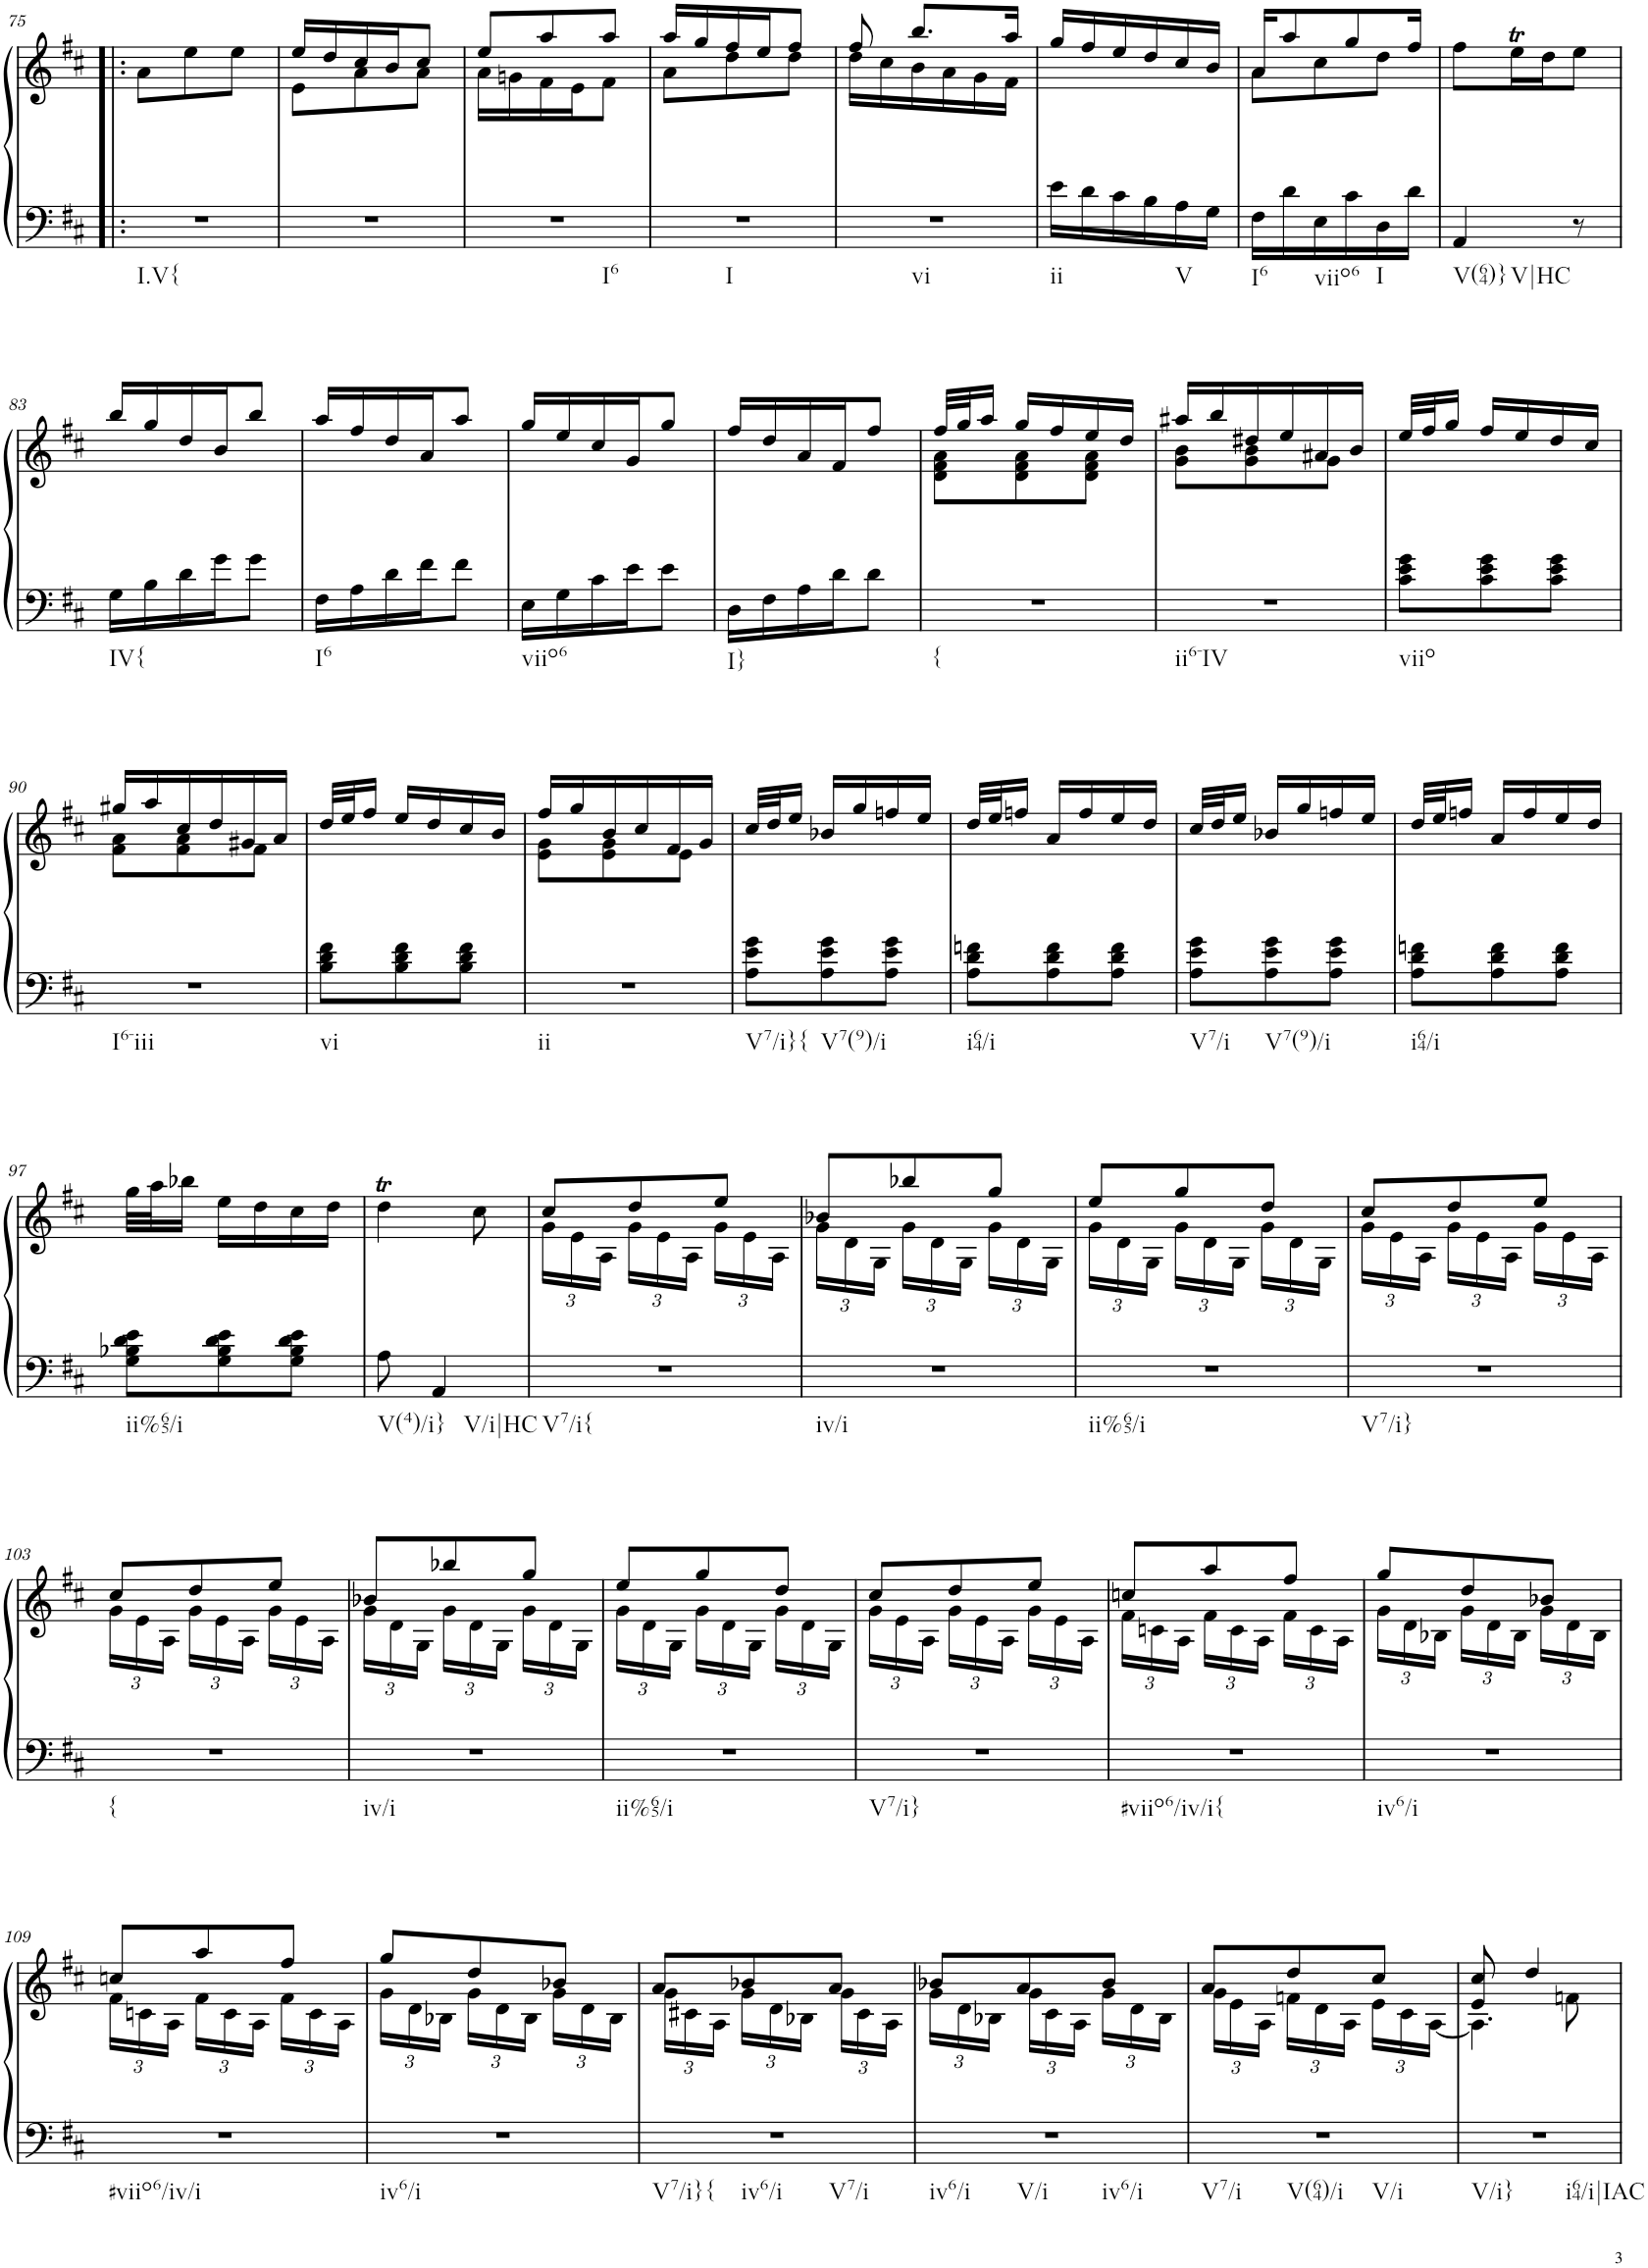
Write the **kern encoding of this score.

**kern	**kern
*part1	*part1
*staff2	*staff1
*I"Piano	*
*I'Pno.	*
!!LO:PB:g=z
*clefF4	*clefG2
*k[f#c#]	*k[f#c#]
*M3/8	*M3/8
=75!|:	=75!|:
!LO:TX:b:t=I.V{	!
4.r	8a\L
.	8ee\
.	8ee\J
=76	=76
*	*^
4.r	16ee/LL	8e\L
.	16dd/	.
.	16cc#/	8a\
.	16b/J	.
.	8cc#/J	8a\J
=77	=77	=77
!LO:TX:b:t=I6	!	!
4.r	8ee/L	16a\LL
.	.	16gn\
.	8aa/	16f#\
.	.	16e\J
.	8aa/J	8f#\J
=78	=78	=78
!LO:TX:b:t=I	!	!
4.r	16aa/LL	8a\L
.	16gg/	.
.	16ff#/	8dd\
.	16ee/J	.
.	8ff#/J	8dd\J
=79	=79	=79
!LO:TX:b:t=vi	!	!
4.r	8ff#/	16dd\LL
.	.	16cc#\
.	8.bb/L	16b\
.	.	16a\
.	.	16g\
.	16aa/Jk	16f#\JJ
=80	=80	=80
!LO:TX:b:t=ii	!	!
*	*v	*v
16e\LL	16gg/LL
16d\	16ff#/
16c#\	16ee/
16B\	16dd/
!LO:TX:b:t=V	!
16A\	16cc#/
16G\JJ	16b/JJ
=81	=81
*	*^
!LO:TX:b:t=I6	!	!
16F#\LL	16a/KL	8a\L
16d\	8aa/	.
!LO:TX:b:t=viio6	!	!
16E\	.	8cc#\
16c#\	8gg/	.
!LO:TX:b:t=I	!	!
16D\	.	8dd\J
16d\JJ	16ff#/Jk	.
*	*v	*v
=82	=82
!LO:TX:b:t=V(64)}	!
!LO:TX:b:t=V|HC	!
4AA/	8ff#\L
.	16eeT\L
.	16dd\J
8r	8ee\J
!!LO:LB:g=z
=83	=83
!LO:TX:b:t=IV{	!
16G\LL	16bb/LL
16B\	16gg/
16d\	16dd/
16g\J	16b/J
8g\J	8bb/J
=84	=84
!LO:TX:b:t=I6	!
16F#\LL	16aa/LL
16A\	16ff#/
16d\	16dd/
16f#\J	16a/J
8f#\J	8aa/J
=85	=85
!LO:TX:b:t=viio6	!
16E\LL	16gg/LL
16G\	16ee/
16c#\	16cc#/
16e\J	16g/J
8e\J	8gg/J
=86	=86
!LO:TX:b:t=I}	!
16D\LL	16ff#/LL
16F#\	16dd/
16A\	16a/
16d\J	16f#/J
8d\J	8ff#/J
=87	=87
*	*^
!LO:TX:b:t={	!	!
4.r	32ff#/LLL	8d\ 8f#\ 8a\L
.	32gg/J	.
.	16aa/JJ	.
.	16gg/LL	8d\ 8f#\ 8a\
.	16ff#/	.
.	16ee/	8d\ 8f#\ 8a\J
.	16dd/JJ	.
=88	=88	=88
!LO:TX:b:t=ii6-IV	!	!
4.r	16aa#X/LL	8g\ 8b\L
.	16bb/	.
.	16dd#X/	8g\ 8b\
.	16ee/	.
.	16a#X/	8g\J
.	16b/JJ	.
*	*v	*v
=89	=89
!LO:TX:b:t=viio	!
8c#\ 8e\ 8g\L	32ee/LLL
.	32ff#/J
.	16gg/JJ
8c#\ 8e\ 8g\	16ff#/LL
.	16ee/
8c#\ 8e\ 8g\J	16dd/
.	16cc#/JJ
!!LO:LB:g=z
=90	=90
*	*^
!LO:TX:b:t=I6-iii	!	!
4.r	16gg#X/LL	8f#\ 8a\L
.	16aa/	.
.	16cc#/	8f#\ 8a\
.	16dd/	.
.	16g#X/	8f#\J
.	16a/JJ	.
*	*v	*v
=91	=91
!LO:TX:b:t=vi	!
8B\ 8d\ 8f#\L	32dd/LLL
.	32ee/J
.	16ff#/JJ
8B\ 8d\ 8f#\	16ee/LL
.	16dd/
8B\ 8d\ 8f#\J	16cc#/
.	16b/JJ
=92	=92
*	*^
!LO:TX:b:t=ii	!	!
4.r	16ff#/LL	8e\ 8g\L
.	16gg/	.
.	16b/	8e\ 8g\
.	16cc#/	.
.	16f#/	8e\J
.	16g/JJ	.
*	*v	*v
=93	=93
!LO:TX:b:t=V7/i}{	!
8A\ 8e\ 8g\L	32cc#/LLL
.	32dd/J
.	16ee/JJ
!LO:TX:b:t=V7(9)/i	!
8A\ 8e\ 8g\	16b-X/LL
.	16gg/
8A\ 8e\ 8g\J	16ffn/
.	16ee/JJ
=94	=94
!LO:TX:b:t=i64/i	!
8A\ 8d\ 8fn\L	32dd/LLL
.	32ee/J
.	16ffn/JJ
8A\ 8d\ 8f\	16a/LL
.	16ff/
8A\ 8d\ 8f\J	16ee/
.	16dd/JJ
=95	=95
!LO:TX:b:t=V7/i	!
8A\ 8e\ 8g\L	32cc#/LLL
.	32dd/J
.	16ee/JJ
!LO:TX:b:t=V7(9)/i	!
8A\ 8e\ 8g\	16b-X/LL
.	16gg/
8A\ 8e\ 8g\J	16ffn/
.	16ee/JJ
=96	=96
!LO:TX:b:t=i64/i	!
8A\ 8d\ 8fn\L	32dd/LLL
.	32ee/J
.	16ffn/JJ
8A\ 8d\ 8f\	16a/LL
.	16ff/
8A\ 8d\ 8f\J	16ee/
.	16dd/JJ
!!LO:LB:g=z
=97	=97
!LO:TX:b:t=ii%65/i	!
8G\ 8B-X\ 8d\ 8e\L	32gg\LLL
.	32aa\J
.	16bb-X\JJ
8G\ 8B-\ 8d\ 8e\	16ee\LL
.	16dd\
8G\ 8B-\ 8d\ 8e\J	16cc#\
.	16dd\JJ
=98	=98
!LO:TX:b:t=V(4)/i}	!
8A\	4ddT\
!LO:TX:b:t=V/i|HC	!
4AA/	.
.	8cc#\
=99	=99
*	*^
*	*	*Xbrackettup
!LO:TX:b:t=V7/i{	!	!
4.r	8cc#/L	24g\LL
.	.	24e\
.	.	24A\JJ
.	8dd/	24g\LL
.	.	24e\
.	.	24A\JJ
.	8ee/J	24g\LL
.	.	24e\
.	.	24A\JJ
=100	=100	=100
!LO:TX:b:t=iv/i	!	!
4.r	8b-X/L	24g\LL
.	.	24d\
.	.	24G\JJ
.	8bb-X/	24g\LL
.	.	24d\
.	.	24G\JJ
.	8gg/J	24g\LL
.	.	24d\
.	.	24G\JJ
=101	=101	=101
!LO:TX:b:t=ii%65/i	!	!
4.r	8ee/L	24g\LL
.	.	24d\
.	.	24G\JJ
.	8gg/	24g\LL
.	.	24d\
.	.	24G\JJ
.	8dd/J	24g\LL
.	.	24d\
.	.	24G\JJ
=102	=102	=102
!LO:TX:b:t=V7/i}	!	!
4.r	8cc#/L	24g\LL
.	.	24e\
.	.	24A\JJ
.	8dd/	24g\LL
.	.	24e\
.	.	24A\JJ
.	8ee/J	24g\LL
.	.	24e\
.	.	24A\JJ
!!LO:LB:g=z	!!
=103	=103	=103
!LO:TX:b:t={	!	!
4.r	8cc#/L	24g\LL
.	.	24e\
.	.	24A\JJ
.	8dd/	24g\LL
.	.	24e\
.	.	24A\JJ
.	8ee/J	24g\LL
.	.	24e\
.	.	24A\JJ
=104	=104	=104
!LO:TX:b:t=iv/i	!	!
4.r	8b-X/L	24g\LL
.	.	24d\
.	.	24G\JJ
.	8bb-X/	24g\LL
.	.	24d\
.	.	24G\JJ
.	8gg/J	24g\LL
.	.	24d\
.	.	24G\JJ
=105	=105	=105
!LO:TX:b:t=ii%65/i	!	!
4.r	8ee/L	24g\LL
.	.	24d\
.	.	24G\JJ
.	8gg/	24g\LL
.	.	24d\
.	.	24G\JJ
.	8dd/J	24g\LL
.	.	24d\
.	.	24G\JJ
=106	=106	=106
!LO:TX:b:t=V7/i}	!	!
4.r	8cc#/L	24g\LL
.	.	24e\
.	.	24A\JJ
.	8dd/	24g\LL
.	.	24e\
.	.	24A\JJ
.	8ee/J	24g\LL
.	.	24e\
.	.	24A\JJ
=107	=107	=107
!LO:TX:b:t=#viio6/iv/i{	!	!
4.r	8ccn/L	24f#\LL
.	.	24cn\
.	.	24A\JJ
.	8aa/	24f#\LL
.	.	24c\
.	.	24A\JJ
.	8ff#/J	24f#\LL
.	.	24c\
.	.	24A\JJ
=108	=108	=108
!LO:TX:b:t=iv6/i	!	!
4.r	8gg/L	24g\LL
.	.	24d\
.	.	24B-X\JJ
.	8dd/	24g\LL
.	.	24d\
.	.	24B-\JJ
.	8b-X/J	24g\LL
.	.	24d\
.	.	24B-\JJ
!!LO:LB:g=z	!!
=109	=109	=109
!LO:TX:b:t=#viio6/iv/i	!	!
4.r	8ccn/L	24f#\LL
.	.	24cn\
.	.	24A\JJ
.	8aa/	24f#\LL
.	.	24c\
.	.	24A\JJ
.	8ff#/J	24f#\LL
.	.	24c\
.	.	24A\JJ
=110	=110	=110
!LO:TX:b:t=iv6/i	!	!
4.r	8gg/L	24g\LL
.	.	24d\
.	.	24B-X\JJ
.	8dd/	24g\LL
.	.	24d\
.	.	24B-\JJ
.	8b-X/J	24g\LL
.	.	24d\
.	.	24B-\JJ
=111	=111	=111
!LO:TX:b:t=V7/i}{	!	!
!LO:TX:b:t=iv6/i	!	!
!LO:TX:b:t=V7/i	!	!
4.r	8a/L	24g\LL
.	.	24c#X\
.	.	24A\JJ
.	8b-X/	24g\LL
.	.	24d\
.	.	24B-X\JJ
.	8a/J	24g\LL
.	.	24c#\
.	.	24A\JJ
=112	=112	=112
!LO:TX:b:t=iv6/i	!	!
!LO:TX:b:t=V/i	!	!
!LO:TX:b:t=iv6/i	!	!
4.r	8b-X/L	24g\LL
.	.	24d\
.	.	24B-X\JJ
.	8a/	24g\LL
.	.	24c#\
.	.	24A\JJ
.	8b-/J	24g\LL
.	.	24d\
.	.	24B-\JJ
=113	=113	=113
!LO:TX:b:t=V7/i	!	!
!LO:TX:b:t=V(64)/i	!	!
!LO:TX:b:t=V/i	!	!
4.r	8a/L	24g\LL
.	.	24e\
.	.	24A\JJ
.	8dd/	24fn\LL
.	.	24d\
.	.	24A\JJ
.	8cc#/J	24e\LL
.	.	24c#\
.	.	[24A\JJ
=114	=114	=114
*	*	*^
!LO:TX:b:t=V/i}	!	!	!
!LO:TX:b:t=i64/i|IAC	!	!	!
4.r	8cc#/	4e/	4.A\]
.	4dd/	.	.
.	.	8fn\	.
*	*v	*v	*v
=	=
*-	*-
